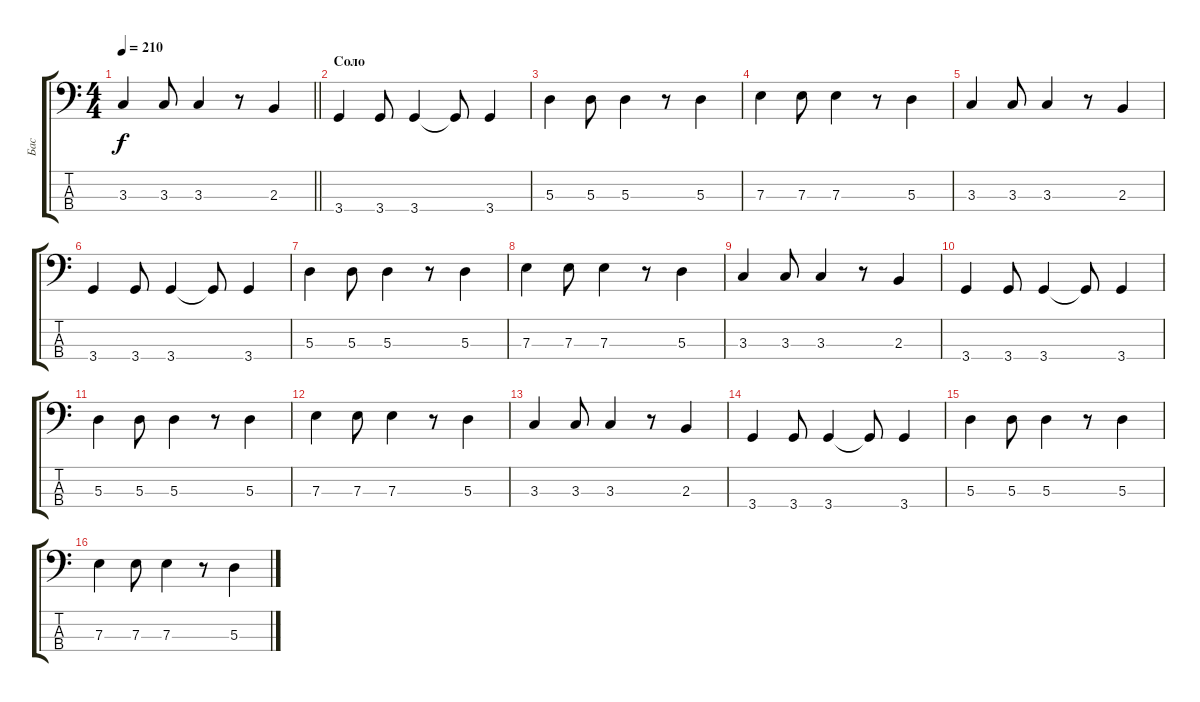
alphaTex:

\track ("Бас" "Бас") {instrument electricbasspick}
\staff {score tabs}
\tuning (G2 D2 A1 E1) {hide}
\ts (4 4)
\tempo 210
\clef f4
\barLineRight lightlight
\ks c
3.3.4{dy f} 3.3.8 3.3.4 r.8 2.3.4 |
\section ("" "Соло")
3.4.4 3.4.8 3.4.4 3.4{t}.8 3.4.4 |
5.3.4 5.3.8 5.3.4 r.8 5.3.4 |
7.3.4 7.3.8 7.3.4 r.8 5.3.4 |
3.3.4 3.3.8 3.3.4 r.8 2.3.4 |
3.4.4 3.4.8 3.4.4 3.4{t}.8 3.4.4 |
5.3.4 5.3.8 5.3.4 r.8 5.3.4 |
7.3.4 7.3.8 7.3.4 r.8 5.3.4 |
3.3.4 3.3.8 3.3.4 r.8 2.3.4 |
3.4.4 3.4.8 3.4.4 3.4{t}.8 3.4.4 |
5.3.4 5.3.8 5.3.4 r.8 5.3.4 |
7.3.4 7.3.8 7.3.4 r.8 5.3.4 |
3.3.4 3.3.8 3.3.4 r.8 2.3.4 |
3.4.4 3.4.8 3.4.4 3.4{t}.8 3.4.4 |
5.3.4 5.3.8 5.3.4 r.8 5.3.4 |
7.3.4 7.3.8 7.3.4 r.8 5.3.4
